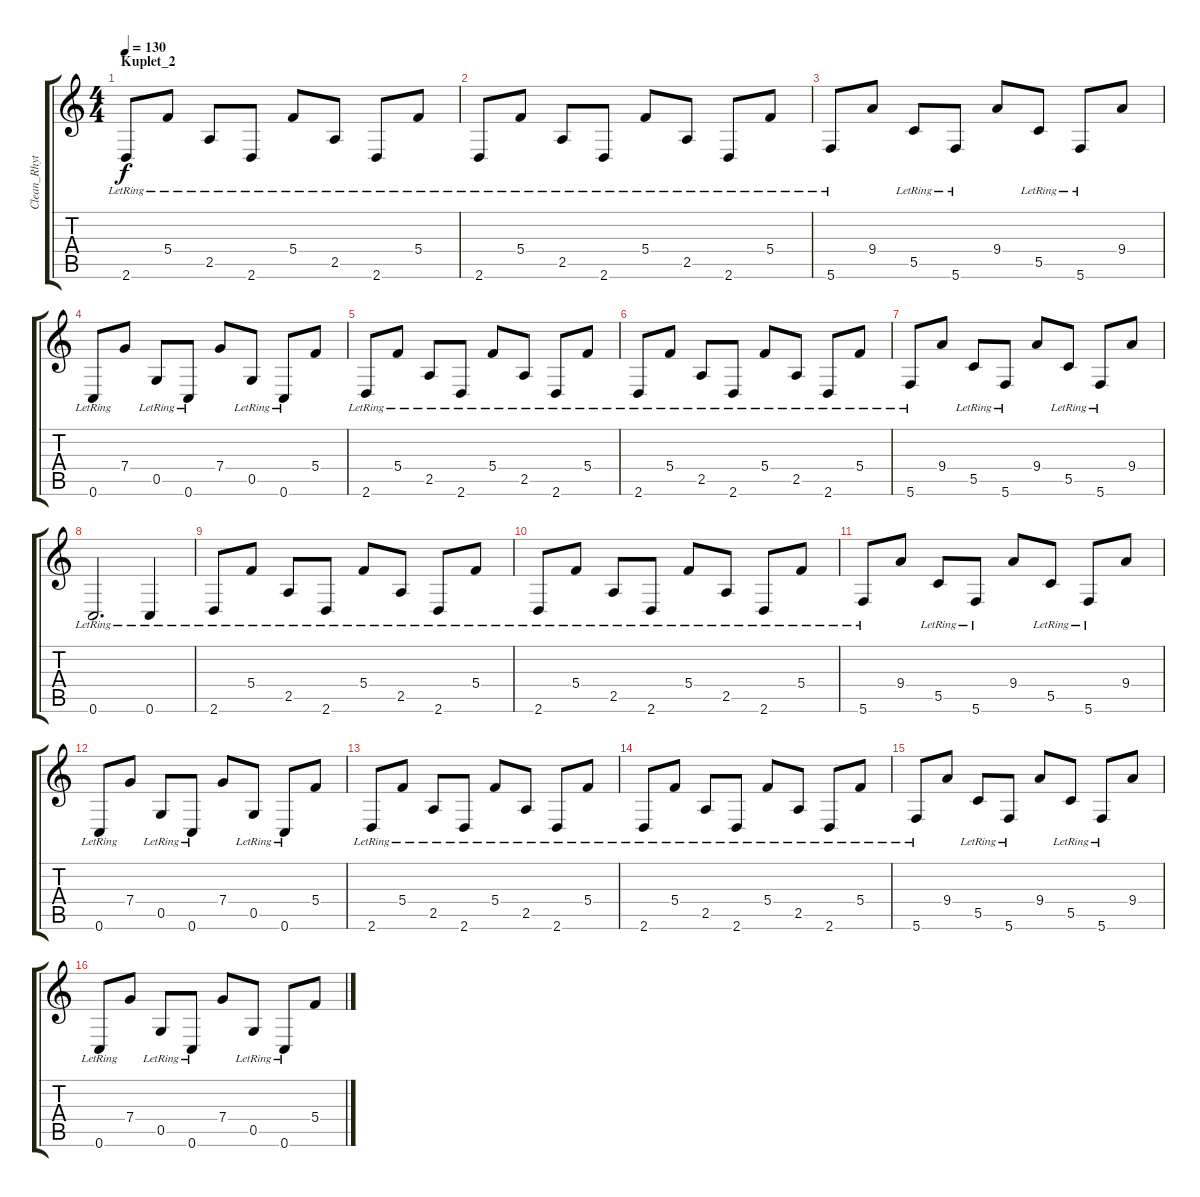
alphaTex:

\track ("Clean_Rhythm" "Clean_Rhyt") {instrument electricguitarclean}
\staff {score tabs}
\tuning (D4 A3 F3 C3 G2 C2) {hide}
\ts (4 4)
\section ("" "Kuplet_2")
\tempo 130
\clef g2
\ks c
2.6{lr}.8{dy f} 5.4{lr}.8 2.5{lr}.8 2.6{lr}.8 5.4{lr}.8 2.5{lr}.8 2.6{lr}.8 5.4{lr}.8 |
2.6{lr}.8 5.4{lr}.8 2.5{lr}.8 2.6{lr}.8 5.4{lr}.8 2.5{lr}.8 2.6{lr}.8 5.4{lr}.8 |
5.6{lr}.8 9.4.8 5.5{lr}.8 5.6{lr}.8 9.4.8 5.5{lr}.8 5.6{lr}.8 9.4.8 |
0.6{lr}.8 7.4.8 0.5{lr}.8 0.6{lr}.8 7.4.8 0.5{lr}.8 0.6{lr}.8 5.4.8 |
2.6{lr}.8 5.4{lr}.8 2.5{lr}.8 2.6{lr}.8 5.4{lr}.8 2.5{lr}.8 2.6{lr}.8 5.4{lr}.8 |
2.6{lr}.8 5.4{lr}.8 2.5{lr}.8 2.6{lr}.8 5.4{lr}.8 2.5{lr}.8 2.6{lr}.8 5.4{lr}.8 |
5.6{lr}.8 9.4.8 5.5{lr}.8 5.6{lr}.8 9.4.8 5.5{lr}.8 5.6{lr}.8 9.4.8 |
0.6{lr}.2{d} 0.6{lr}.4 |
2.6{lr}.8 5.4{lr}.8 2.5{lr}.8 2.6{lr}.8 5.4{lr}.8 2.5{lr}.8 2.6{lr}.8 5.4{lr}.8 |
2.6{lr}.8 5.4{lr}.8 2.5{lr}.8 2.6{lr}.8 5.4{lr}.8 2.5{lr}.8 2.6{lr}.8 5.4{lr}.8 |
5.6{lr}.8 9.4.8 5.5{lr}.8 5.6{lr}.8 9.4.8 5.5{lr}.8 5.6{lr}.8 9.4.8 |
0.6{lr}.8 7.4.8 0.5{lr}.8 0.6{lr}.8 7.4.8 0.5{lr}.8 0.6{lr}.8 5.4.8 |
2.6{lr}.8 5.4{lr}.8 2.5{lr}.8 2.6{lr}.8 5.4{lr}.8 2.5{lr}.8 2.6{lr}.8 5.4{lr}.8 |
2.6{lr}.8 5.4{lr}.8 2.5{lr}.8 2.6{lr}.8 5.4{lr}.8 2.5{lr}.8 2.6{lr}.8 5.4{lr}.8 |
5.6{lr}.8 9.4.8 5.5{lr}.8 5.6{lr}.8 9.4.8 5.5{lr}.8 5.6{lr}.8 9.4.8 |
0.6{lr}.8 7.4.8 0.5{lr}.8 0.6{lr}.8 7.4.8 0.5{lr}.8 0.6{lr}.8 5.4.8
